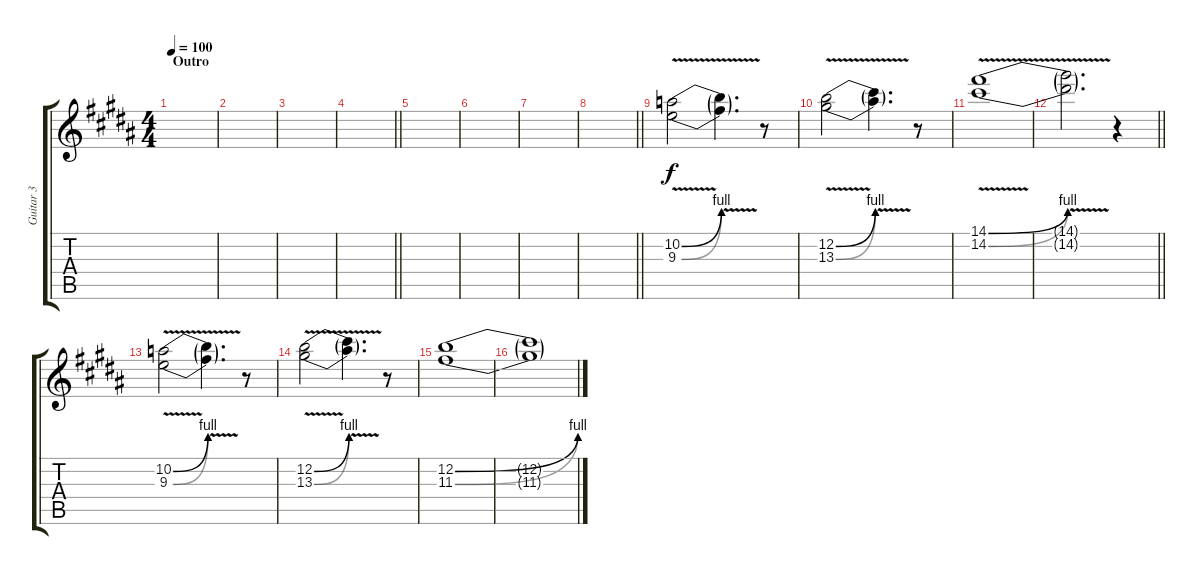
\track ("Guitar 3" "Guitar 3") {instrument overdrivenguitar}
\staff {score tabs}
\tuning (E4 B3 G3 D3 A2 E2) {hide}
\ts (4 4)
\section ("" "Outro")
\tempo 100
\clef g2
\ks b
|
|
|
\barLineRight lightlight
|
|
|
|
\barLineRight lightlight
|
(10.2{be (bend 0 0 60 4) v} 9.3{be (bend 0 0 60 4)}).2 (10.2{v t} 9.3{v t}).4{d} r.8 |
(12.2{be (bend 0 0 60 4) v} 13.3{be (bend 0 0 60 4) v}).2 (12.2{v t} 13.3{v t}).4{d} r.8 |
(14.1{be (bend 0 0 60 4) v} 14.2{be (bend 0 0 60 4) v}).1 |
\barLineRight lightlight
(14.1{v t} 14.2{v t}).2{d} r.4 |
(10.2{be (bend 0 0 60 4) v} 9.3{be (bend 0 0 60 4)}).2 (10.2{v t} 9.3{v t}).4{d} r.8 |
(12.2{be (bend 0 0 60 4) v} 13.3{be (bend 0 0 60 4) v}).2 (12.2{v t} 13.3{v t}).4{d} r.8 |
(12.2{be (bend 0 0 60 4)} 11.3{be (bend 0 0 60 4)}).1 |
(12.2{t} 11.3{t}).1
